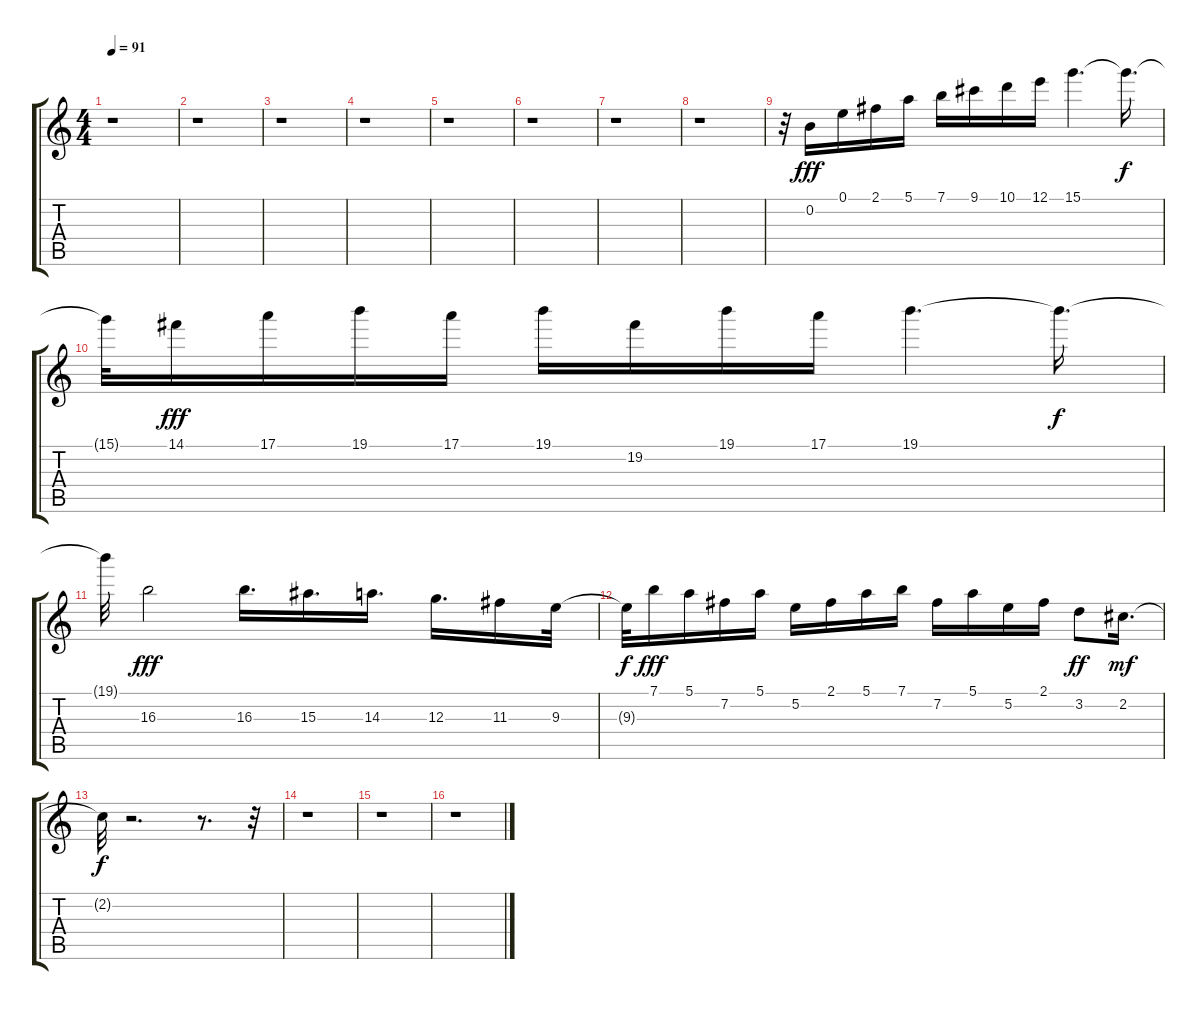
\track "" {instrument overdrivenguitar}
\staff {score tabs}
\tuning (E4 B3 G3 D3 A2 E2) {hide}
\ts (4 4)
\tempo 91
\clef g2
\ks c
r.1{dy fff} |
r.1 |
r.1 |
r.1 |
r.1 |
r.1 |
r.1 |
r.1 |
r.32 0.2.16 0.1.16 2.1.16 5.1.16 7.1.16 9.1.16 10.1.16 12.1.16 15.1.4{d} 15.1{t}.16{d dy f} |
15.1{t}.32 14.1.16{dy fff} 17.1.16 19.1.16 17.1.16 19.1.16 19.2.16 19.1.16 17.1.16 19.1.4{d} 19.1{t}.16{d dy f} |
19.1{t}.32 16.3.2{dy fff} 16.3.16{d} 15.3.16{d} 14.3.16{d} 12.3.16{d} 11.3.16 9.3.32 |
9.3{t}.32{dy f} 7.1.16{dy fff} 5.1.16 7.2.16 5.1.16 5.2.16 2.1.16 5.1.16 7.1.16 7.2.16 5.1.16 5.2.16 2.1.16 3.2.8{dy ff} 2.2.16{d dy mf} |
2.2{t}.32{dy f} r.2{d} r.8{d} r.32 |
r.1 |
r.1 |
r.1
